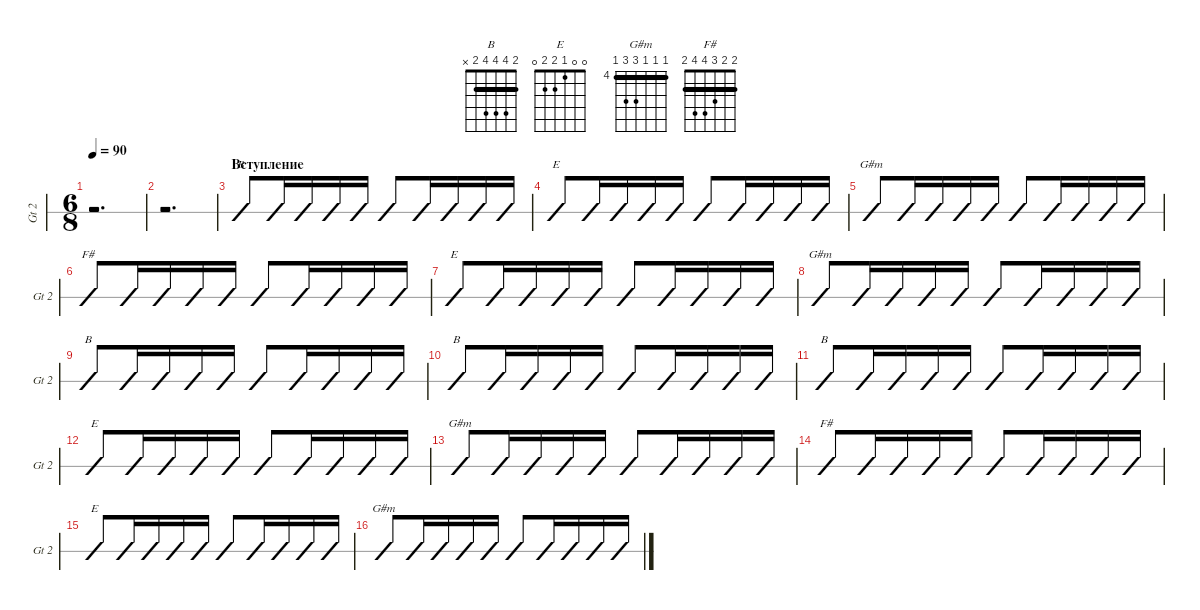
\defaultSystemsLayout 4
\hideDynamics
\bracketExtendMode groupsimilarinstruments
\singleTrackTrackNamePolicy allsystems
\multiTrackTrackNamePolicy allsystems
\otherSystemsTrackNameOrientation horizontal
\track ("Guitar 2" "Gt 2") {instrument acousticguitarsteel}
\staff {slash}
\tuning (E4 B3 G3 D3 A2 E2)
\chord ("B" 2 4 4 4 2 x) {barre 2}
\chord ("E" 0 0 1 2 2 0)
\chord ("G#m" 4 4 4 6 6 4) {firstfret 4 barre (4 4 4)}
\chord ("F#" 2 2 3 4 4 2) {barre (2 2)}
\ts (6 8)
\tempo 90
\clef g2
\ks b
r.2{d dy mf instrument acousticguitarsteel} |
r.2{d} |
\section ("" "Вступление")
(2.5 4.4 4.3 4.2 2.1).8{ch "B"} (2.5 4.4 4.3 4.2 2.1).16 (2.5 4.4 4.3 4.2 2.1).16 (2.5 4.4 4.3 4.2 2.1).16 (2.5 4.4 4.3 4.2 2.1).16 (2.5 4.4 4.3 4.2 2.1).8 (2.5 4.4 4.3 4.2 2.1).16 (2.5 4.4 4.3 4.2 2.1).16 (2.5 4.4 4.3 4.2 2.1).16 (2.5 4.4 4.3 4.2 2.1).16 |
(0.6 2.5 2.4 1.3 0.2 0.1).8{ch "E"} (0.6 2.5 2.4 1.3 0.2 0.1).16 (0.6 2.5 2.4 1.3 0.2 0.1).16 (0.6 2.5 2.4 1.3 0.2 0.1).16 (0.6 2.5 2.4 1.3 0.2 0.1).16 (0.6 2.5 2.4 1.3 0.2 0.1).8 (0.6 2.5 2.4 1.3 0.2 0.1).16 (0.6 2.5 2.4 1.3 0.2 0.1).16 (0.6 2.5 2.4 1.3 0.2 0.1).16 (0.6 2.5 2.4 1.3 0.2 0.1).16 |
(4.6 6.5 6.4 4.3 4.2 4.1).8{ch "G#m"} (4.6 6.5 6.4 4.3 4.2 4.1).16 (4.6 6.5 6.4 4.3 4.2 4.1).16 (4.6 6.5 6.4 4.3 4.2 4.1).16 (4.6 6.5 6.4 4.3 4.2 4.1).16 (4.6 6.5 6.4 4.3 4.2 4.1).8 (4.6 6.5 6.4 4.3 4.2 4.1).16 (4.6 6.5 6.4 4.3 4.2 4.1).16 (4.6 6.5 6.4 4.3 4.2 4.1).16 (4.6 6.5 6.4 4.3 4.2 4.1).16 |
(2.6 4.5 4.4 3.3 2.2 2.1).8{ch "F#"} (2.6 4.5 4.4 3.3 2.2 2.1).16 (2.6 4.5 4.4 3.3 2.2 2.1).16 (2.6 4.5 4.4 3.3 2.2 2.1).16 (2.6 4.5 4.4 3.3 2.2 2.1).16 (2.6 4.5 4.4 3.3 2.2 2.1).8 (2.6 4.5 4.4 3.3 2.2 2.1).16 (2.6 4.5 4.4 3.3 2.2 2.1).16 (2.6 4.5 4.4 3.3 2.2 2.1).16 (2.6 4.5 4.4 3.3 2.2 2.1).16 |
(0.6 2.5 2.4 1.3 0.2 0.1).8{ch "E"} (0.6 2.5 2.4 1.3 0.2 0.1).16 (0.6 2.5 2.4 1.3 0.2 0.1).16 (0.6 2.5 2.4 1.3 0.2 0.1).16 (0.6 2.5 2.4 1.3 0.2 0.1).16 (0.6 2.5 2.4 1.3 0.2 0.1).8 (0.6 2.5 2.4 1.3 0.2 0.1).16 (0.6 2.5 2.4 1.3 0.2 0.1).16 (0.6 2.5 2.4 1.3 0.2 0.1).16 (0.6 2.5 2.4 1.3 0.2 0.1).16 |
(4.6 6.5 6.4 4.3 4.2 4.1).8{ch "G#m"} (4.6 6.5 6.4 4.3 4.2 4.1).16 (4.6 6.5 6.4 4.3 4.2 4.1).16 (4.6 6.5 6.4 4.3 4.2 4.1).16 (4.6 6.5 6.4 4.3 4.2 4.1).16 (4.6 6.5 6.4 4.3 4.2 4.1).8 (4.6 6.5 6.4 4.3 4.2 4.1).16 (4.6 6.5 6.4 4.3 4.2 4.1).16 (4.6 6.5 6.4 4.3 4.2 4.1).16 (4.6 6.5 6.4 4.3 4.2 4.1).16 |
(2.5 4.4 4.3 4.2 2.1).8{ch "B"} (2.5 4.4 4.3 4.2 2.1).16 (2.5 4.4 4.3 4.2 2.1).16 (2.5 4.4 4.3 4.2 2.1).16 (2.5 4.4 4.3 4.2 2.1).16 (2.5 4.4 4.3 4.2 2.1).8 (2.5 4.4 4.3 4.2 2.1).16 (2.5 4.4 4.3 4.2 2.1).16 (2.5 4.4 4.3 4.2 2.1).16 (2.5 4.4 4.3 4.2 2.1).16 |
(2.5 4.4 4.3 4.2 2.1).8{ch "B"} (2.5 4.4 4.3 4.2 2.1).16 (2.5 4.4 4.3 4.2 2.1).16 (2.5 4.4 4.3 4.2 2.1).16 (2.5 4.4 4.3 4.2 2.1).16 (2.5 4.4 4.3 4.2 2.1).8 (2.5 4.4 4.3 4.2 2.1).16 (2.5 4.4 4.3 4.2 2.1).16 (2.5 4.4 4.3 4.2 2.1).16 (2.5 4.4 4.3 4.2 2.1).16 |
(2.5 4.4 4.3 4.2 2.1).8{ch "B"} (2.5 4.4 4.3 4.2 2.1).16 (2.5 4.4 4.3 4.2 2.1).16 (2.5 4.4 4.3 4.2 2.1).16 (2.5 4.4 4.3 4.2 2.1).16 (2.5 4.4 4.3 4.2 2.1).8 (2.5 4.4 4.3 4.2 2.1).16 (2.5 4.4 4.3 4.2 2.1).16 (2.5 4.4 4.3 4.2 2.1).16 (2.5 4.4 4.3 4.2 2.1).16 |
(0.6 2.5 2.4 1.3 0.2 0.1).8{ch "E"} (0.6 2.5 2.4 1.3 0.2 0.1).16 (0.6 2.5 2.4 1.3 0.2 0.1).16 (0.6 2.5 2.4 1.3 0.2 0.1).16 (0.6 2.5 2.4 1.3 0.2 0.1).16 (0.6 2.5 2.4 1.3 0.2 0.1).8 (0.6 2.5 2.4 1.3 0.2 0.1).16 (0.6 2.5 2.4 1.3 0.2 0.1).16 (0.6 2.5 2.4 1.3 0.2 0.1).16 (0.6 2.5 2.4 1.3 0.2 0.1).16 |
(4.6 6.5 6.4 4.3 4.2 4.1).8{ch "G#m"} (4.6 6.5 6.4 4.3 4.2 4.1).16 (4.6 6.5 6.4 4.3 4.2 4.1).16 (4.6 6.5 6.4 4.3 4.2 4.1).16 (4.6 6.5 6.4 4.3 4.2 4.1).16 (4.6 6.5 6.4 4.3 4.2 4.1).8 (4.6 6.5 6.4 4.3 4.2 4.1).16 (4.6 6.5 6.4 4.3 4.2 4.1).16 (4.6 6.5 6.4 4.3 4.2 4.1).16 (4.6 6.5 6.4 4.3 4.2 4.1).16 |
(2.6 4.5 4.4 3.3 2.2 2.1).8{ch "F#"} (2.6 4.5 4.4 3.3 2.2 2.1).16 (2.6 4.5 4.4 3.3 2.2 2.1).16 (2.6 4.5 4.4 3.3 2.2 2.1).16 (2.6 4.5 4.4 3.3 2.2 2.1).16 (2.6 4.5 4.4 3.3 2.2 2.1).8 (2.6 4.5 4.4 3.3 2.2 2.1).16 (2.6 4.5 4.4 3.3 2.2 2.1).16 (2.6 4.5 4.4 3.3 2.2 2.1).16 (2.6 4.5 4.4 3.3 2.2 2.1).16 |
(0.6 2.5 2.4 1.3 0.2 0.1).8{ch "E"} (0.6 2.5 2.4 1.3 0.2 0.1).16 (0.6 2.5 2.4 1.3 0.2 0.1).16 (0.6 2.5 2.4 1.3 0.2 0.1).16 (0.6 2.5 2.4 1.3 0.2 0.1).16 (0.6 2.5 2.4 1.3 0.2 0.1).8 (0.6 2.5 2.4 1.3 0.2 0.1).16 (0.6 2.5 2.4 1.3 0.2 0.1).16 (0.6 2.5 2.4 1.3 0.2 0.1).16 (0.6 2.5 2.4 1.3 0.2 0.1).16 |
(4.6 6.5 6.4 4.3 4.2 4.1).8{ch "G#m"} (4.6 6.5 6.4 4.3 4.2 4.1).16 (4.6 6.5 6.4 4.3 4.2 4.1).16 (4.6 6.5 6.4 4.3 4.2 4.1).16 (4.6 6.5 6.4 4.3 4.2 4.1).16 (4.6 6.5 6.4 4.3 4.2 4.1).8 (4.6 6.5 6.4 4.3 4.2 4.1).16 (4.6 6.5 6.4 4.3 4.2 4.1).16 (4.6 6.5 6.4 4.3 4.2 4.1).16 (4.6 6.5 6.4 4.3 4.2 4.1).16
